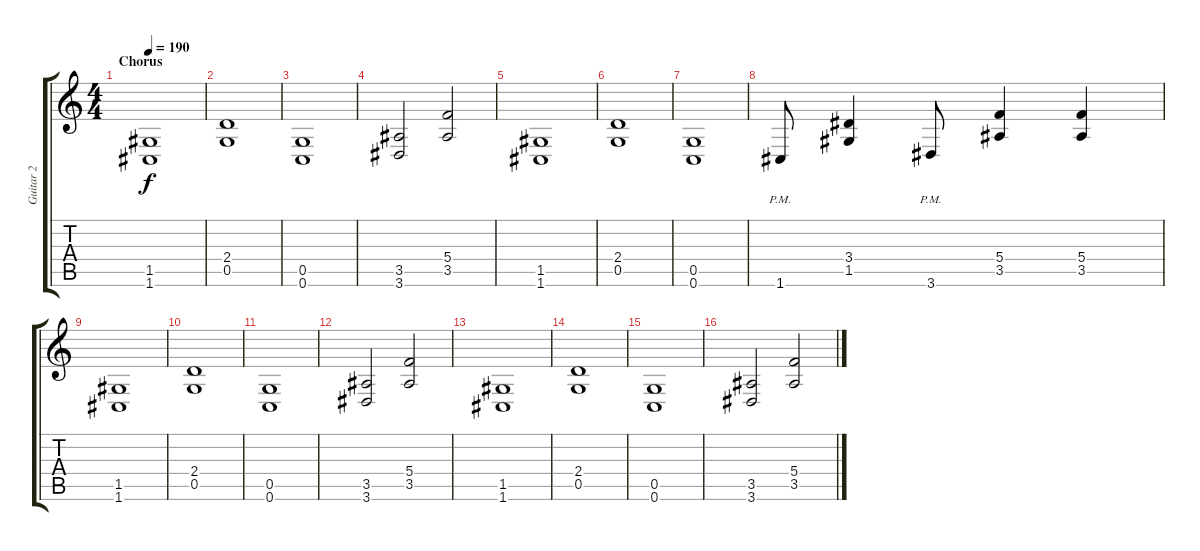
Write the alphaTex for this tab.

\track ("Guitar 2" "Guitar 2") {instrument distortionguitar}
\staff {score tabs}
\tuning (D4 A3 F3 C3 G2 C2) {hide}
\ts (4 4)
\section ("" "Chorus")
\tempo 190
\clef g2
\ks c
(1.5 1.6).1{dy f volume 10} |
(2.4 0.5).1 |
(0.5 0.6).1 |
(3.5 3.6).2 (5.4 3.5).2 |
(1.5 1.6).1 |
(2.4 0.5).1 |
(0.5 0.6).1 |
1.6{pm}.8 (3.4 1.5).4 3.6{pm}.8 (5.4 3.5).4 (5.4 3.5).4 |
(1.5 1.6).1 |
(2.4 0.5).1 |
(0.5 0.6).1 |
(3.5 3.6).2 (5.4 3.5).2 |
(1.5 1.6).1 |
(2.4 0.5).1 |
(0.5 0.6).1 |
(3.5 3.6).2 (5.4 3.5).2
